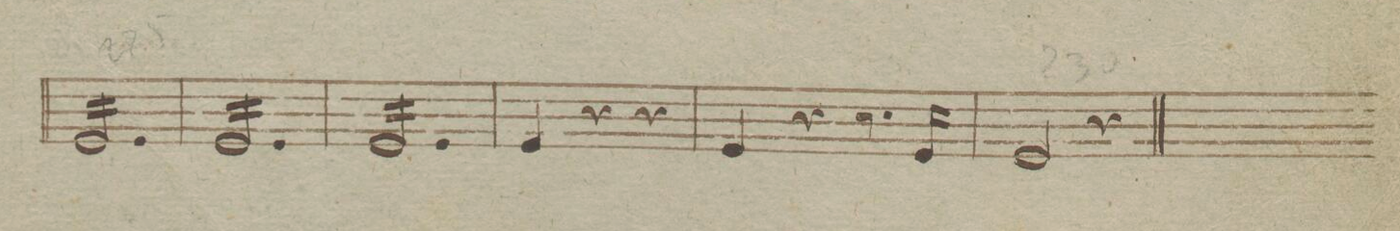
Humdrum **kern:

**kern	**dynam
*I"Timpani in Es. et B.	*
*clefF4	*
*k[b-e-]	*
*met(c)	*
*M3/4	*
*tremolo	*
16GG/LL	.
16GG/	.
16GG/	.
16GG/	.
16GG/	.
16GG/	.
16GG/	.
16GG/	.
16GG/	.
16GG/	.
16GG/	.
16GG/JJ	.
=227	=227
16GG/LL	.
16GG/	.
16GG/	.
16GG/	.
16GG/	.
16GG/	.
16GG/	.
16GG/	.
16GG/	.
16GG/	.
16GG/	.
16GG/JJ	.
=228	=228
16GG/LL	.
16GG/	.
16GG/	.
16GG/	.
16GG/	.
16GG/	.
16GG/	.
16GG/	.
16GG/	.
16GG/	.
16GG/	.
16GG/JJ	.
*Xtremolo	*
=229	=229
4GG/	.
4r	.
4r	.
=230	=230
4GG/	.
4r	.
8.r	.
16GG/	.
=231	=231
2GG/	.
4r	.
==	==
*-	*-
